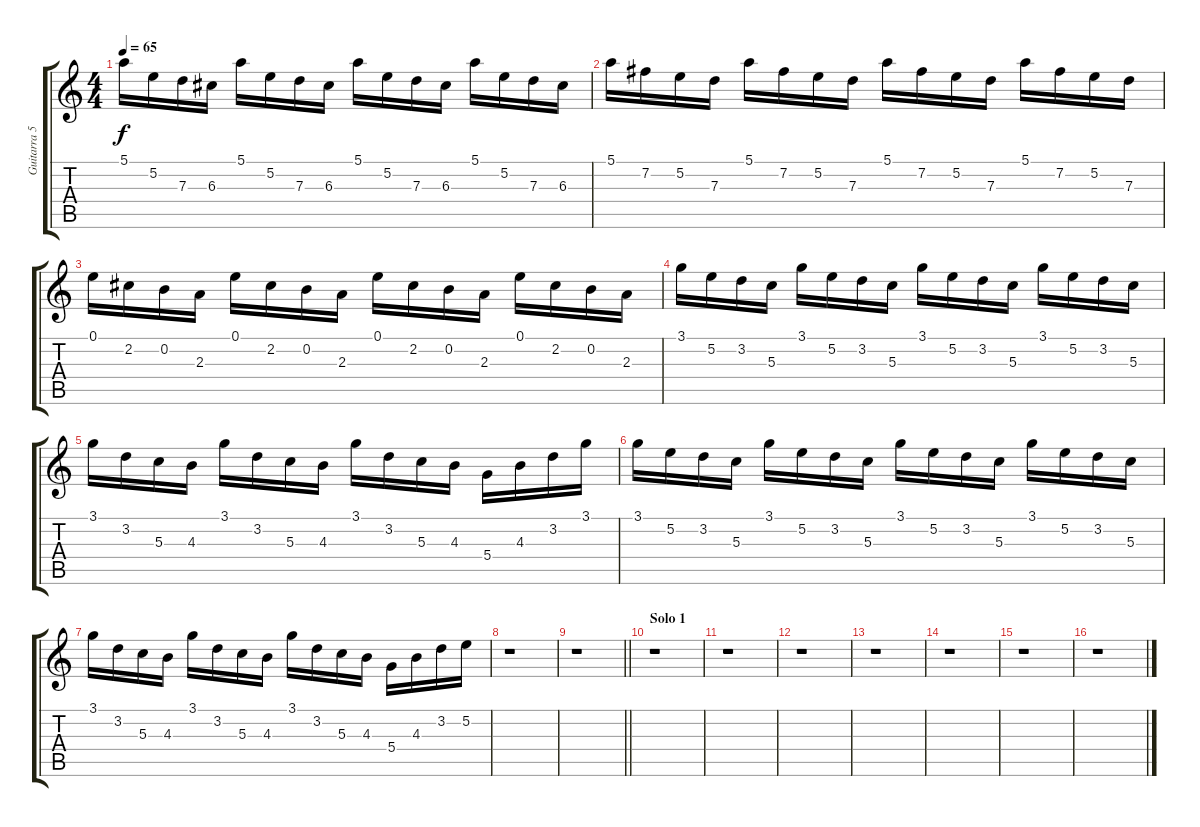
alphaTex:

\track ("Guitarra 5 (Rytmics y Arpegio)" "Guitarra 5") {instrument acousticguitarsteel}
\staff {score tabs}
\tuning (E4 B3 G3 D3 A2 E2) {hide}
\ts (4 4)
\tempo 65
\clef g2
\ks c
5.1.16{dy f} 5.2.16 7.3.16 6.3.16 5.1.16 5.2.16 7.3.16 6.3.16 5.1.16 5.2.16 7.3.16 6.3.16 5.1.16 5.2.16 7.3.16 6.3.16 |
5.1.16 7.2.16 5.2.16 7.3.16 5.1.16 7.2.16 5.2.16 7.3.16 5.1.16 7.2.16 5.2.16 7.3.16 5.1.16 7.2.16 5.2.16 7.3.16 |
0.1.16 2.2.16 0.2.16 2.3.16 0.1.16 2.2.16 0.2.16 2.3.16 0.1.16 2.2.16 0.2.16 2.3.16 0.1.16 2.2.16 0.2.16 2.3.16 |
3.1.16 5.2.16 3.2.16 5.3.16 3.1.16 5.2.16 3.2.16 5.3.16 3.1.16 5.2.16 3.2.16 5.3.16 3.1.16 5.2.16 3.2.16 5.3.16 |
3.1.16 3.2.16 5.3.16 4.3.16 3.1.16 3.2.16 5.3.16 4.3.16 3.1.16 3.2.16 5.3.16 4.3.16 5.4.16 4.3.16 3.2.16 3.1.16 |
3.1.16 5.2.16 3.2.16 5.3.16 3.1.16 5.2.16 3.2.16 5.3.16 3.1.16 5.2.16 3.2.16 5.3.16 3.1.16 5.2.16 3.2.16 5.3.16 |
3.1.16 3.2.16 5.3.16 4.3.16 3.1.16 3.2.16 5.3.16 4.3.16 3.1.16 3.2.16 5.3.16 4.3.16 5.4.16 4.3.16 3.2.16 5.2.16 |
r.1 |
\barLineRight lightlight
r.1 |
\section ("" "Solo 1")
r.1 |
r.1 |
r.1 |
r.1 |
r.1 |
r.1 |
r.1
